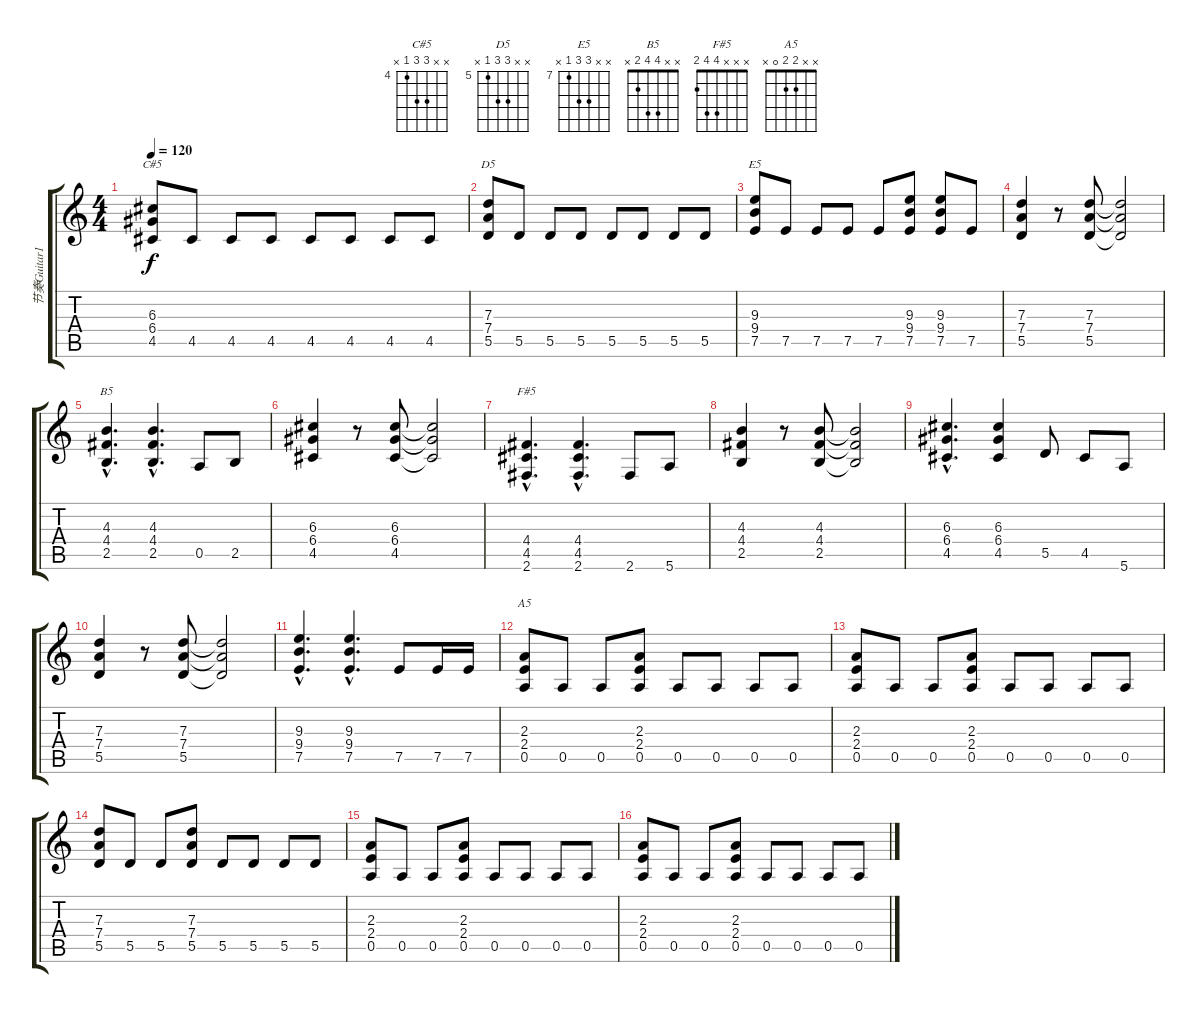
\track ("节奏Guitar1" "节奏Guitar1") {instrument overdrivenguitar}
\staff {score tabs}
\tuning (E4 B3 G3 D3 A2 E2) {hide}
\chord ("C#5" x x 6 6 4 x) {firstfret 4}
\chord ("D5" x x 7 7 5 x) {firstfret 5}
\chord ("E5" x x 9 9 7 x) {firstfret 7}
\chord ("B5" x x 4 4 2 x)
\chord ("F#5" x x x 4 4 2)
\chord ("A5" x x 2 2 0 x)
\ts (4 4)
\tempo 120
\clef g2
\ks c
(6.3 6.4 4.5).8{ch "C#5" dy f} 4.5.8 4.5.8 4.5.8 4.5.8 4.5.8 4.5.8 4.5.8 |
(7.3 7.4 5.5).8{ch "D5"} 5.5.8 5.5.8 5.5.8 5.5.8 5.5.8 5.5.8 5.5.8 |
(9.3 9.4 7.5).8{ch "E5"} 7.5.8 7.5.8 7.5.8 7.5.8 (9.3 9.4 7.5).8 (9.3 9.4 7.5).8 7.5.8 |
(7.3 7.4 5.5).4 r.8 (7.3 7.4 5.5).8 (7.3{t} 7.4{t} 5.5{t}).2 |
(4.3{hac} 4.4{hac} 2.5{hac}).4{d ch "B5"} (4.3{hac} 4.4{hac} 2.5{hac}).4{d} 0.5.8 2.5.8 |
(6.3 6.4 4.5).4 r.8 (6.3 6.4 4.5).8 (6.3{t} 6.4{t} 4.5{t}).2 |
(4.4{hac} 4.5{hac} 2.6{hac}).4{d ch "F#5"} (4.4{hac} 4.5{hac} 2.6{hac}).4{d} 2.6.8 5.6.8 |
(4.3 4.4 2.5).4 r.8 (4.3 4.4 2.5).8 (4.3{t} 4.4{t} 2.5{t}).2 |
(6.3{hac} 6.4{hac} 4.5{hac}).4{d} (6.3 6.4 4.5).4 5.5.8 4.5.8 5.6.8 |
(7.3 7.4 5.5).4 r.8 (7.3 7.4 5.5).8 (7.3{t} 7.4{t} 5.5{t}).2 |
(9.3{hac} 9.4{hac} 7.5{hac}).4{d} (9.3{hac} 9.4{hac} 7.5{hac}).4{d} 7.5.8 7.5.16 7.5.16 |
(2.3 2.4 0.5).8{ch "A5"} 0.5.8 0.5.8 (2.3 2.4 0.5).8 0.5.8 0.5.8 0.5.8 0.5.8 |
(2.3 2.4 0.5).8 0.5.8 0.5.8 (2.3 2.4 0.5).8 0.5.8 0.5.8 0.5.8 0.5.8 |
(7.3 7.4 5.5).8 5.5.8 5.5.8 (7.3 7.4 5.5).8 5.5.8 5.5.8 5.5.8 5.5.8 |
(2.3 2.4 0.5).8 0.5.8 0.5.8 (2.3 2.4 0.5).8 0.5.8 0.5.8 0.5.8 0.5.8 |
(2.3 2.4 0.5).8 0.5.8 0.5.8 (2.3 2.4 0.5).8 0.5.8 0.5.8 0.5.8 0.5.8
